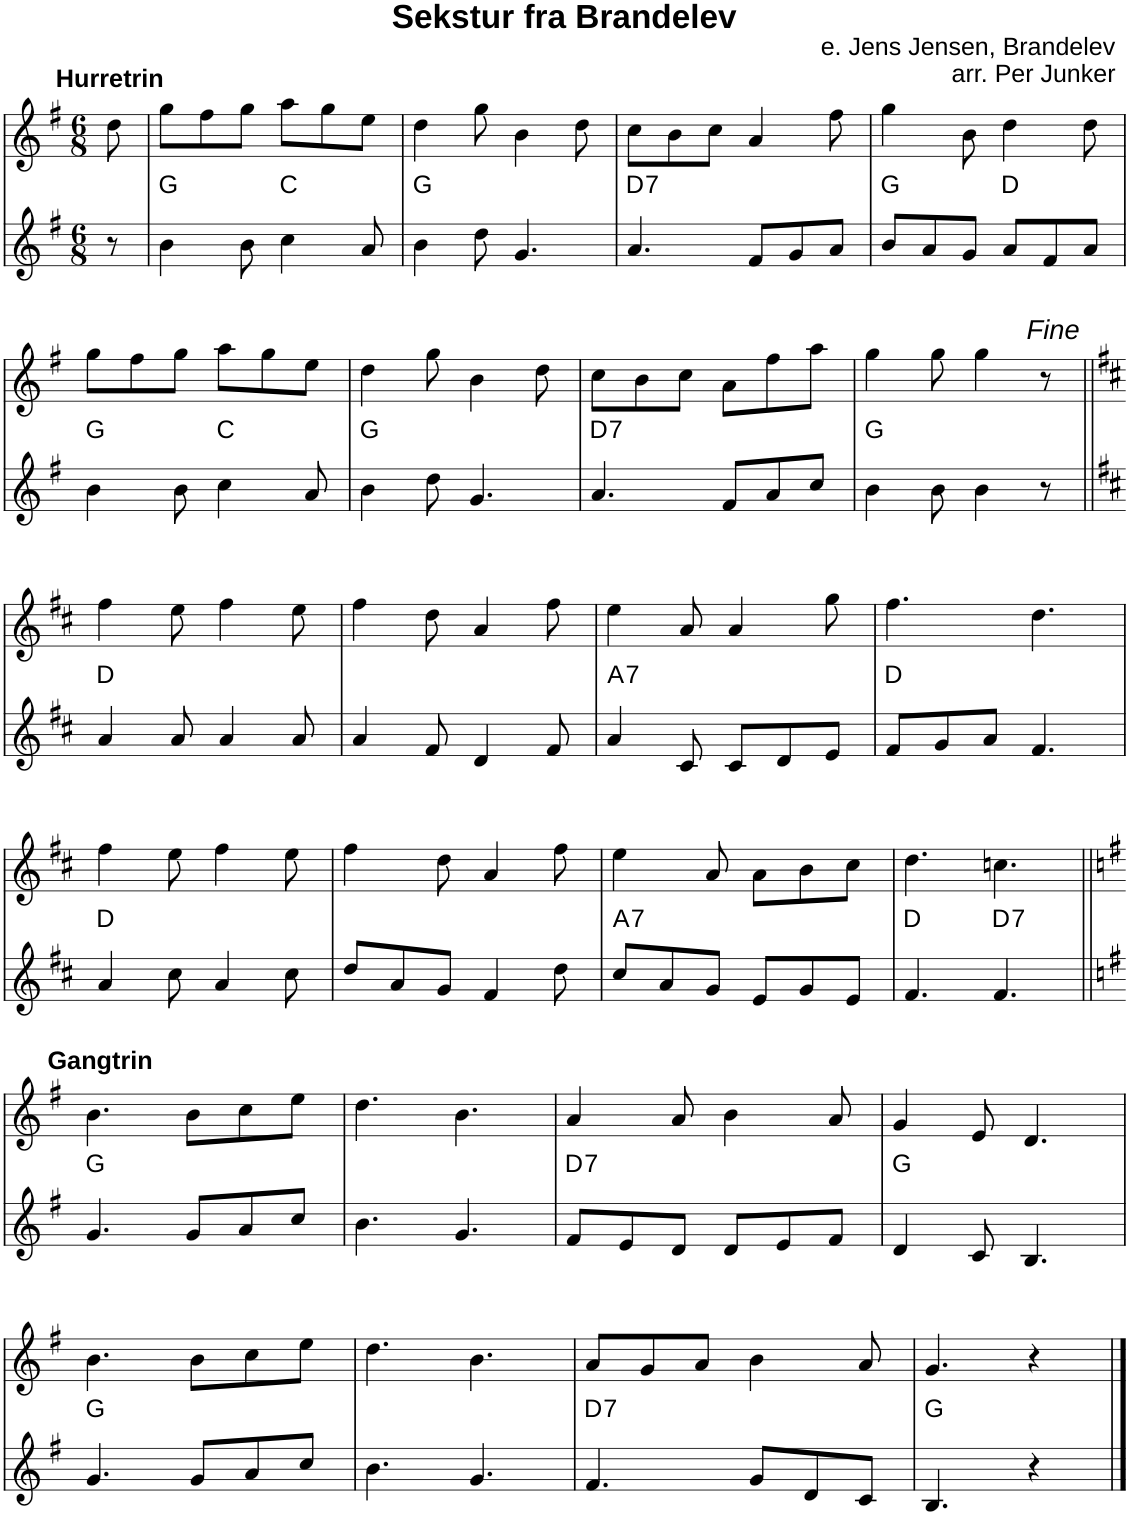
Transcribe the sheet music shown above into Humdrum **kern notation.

**kern	**kern	**harte
*part2	*part1	*part1
*staff2	*staff1	*
*I"Violin 2	*I"Violin 1	*
*I'Vln	*I'Vln	*
*clefG2	*clefG2	*
*k[f#]	*k[f#]	*
*M6/8	*M6/8	*
=	=	=
8r	8dd\	.
=1	=1	=1
!	!LO:TX:a:B:t=Hurretrin	!
4b\	8gg\L	G:maj
.	8ff#\	.
8b\	8gg\J	.
4cc\	8aa\L	C:maj
.	8gg\	.
8a/	8ee\J	.
=2	=2	=2
4b\	4dd\	G:maj
8dd\	8gg\	.
4.g/	4b\	.
.	8dd\	.
=3	=3	=3
!	!	!LO:H:kt=7
4.a/	8cc\L	D:7
.	8b\	.
.	8cc\J	.
8f#/L	4a/	.
8g/	.	.
8a/J	8ff#\	.
=4	=4	=4
8b/L	4gg\	G:maj
8a/	.	.
8g/J	8b\	.
8a/L	4dd\	D:maj
8f#/	.	.
8a/J	8dd\	.
!!LO:LB:g=z
=5	=5	=5
4b\	8gg\L	G:maj
.	8ff#\	.
8b\	8gg\J	.
4cc\	8aa\L	C:maj
.	8gg\	.
8a/	8ee\J	.
=6	=6	=6
4b\	4dd\	G:maj
8dd\	8gg\	.
4.g/	4b\	.
.	8dd\	.
=7	=7	=7
!	!	!LO:H:kt=7
4.a/	8cc\L	D:7
.	8b\	.
.	8cc\J	.
8f#/L	8a\L	.
8a/	8ff#\	.
8cc/J	8aa\J	.
=8	=8	=8
4b\	4gg\	G:maj
8b\	8gg\	.
4b\	4gg\	.
8r	8r	.
!!LO:LB:g=z
=9||	=9||	=9||
*k[f#c#]	*k[f#c#]	*
4a/	4ff#\	D:maj
8a/	8ee\	.
4a/	4ff#\	.
8a/	8ee\	.
=10	=10	=10
4a/	4ff#\	.
8f#/	8dd\	.
4d/	4a/	.
8f#/	8ff#\	.
=11	=11	=11
!	!	!LO:H:kt=7
4a/	4ee\	A:7
8c#/	8a/	.
8c#/L	4a/	.
8d/	.	.
8e/J	8gg\	.
=12	=12	=12
8f#/L	4.ff#\	D:maj
8g/	.	.
8a/J	.	.
4.f#/	4.dd\	.
!!LO:LB:g=z
=13	=13	=13
4a/	4ff#\	D:maj
8cc#\	8ee\	.
4a/	4ff#\	.
8cc#\	8ee\	.
=14	=14	=14
8dd/L	4ff#\	.
8a/	.	.
8g/J	8dd\	.
4f#/	4a/	.
8dd\	8ff#\	.
=15	=15	=15
!	!	!LO:H:kt=7
8cc#/L	4ee\	A:7
8a/	.	.
8g/J	8a/	.
8e/L	8a\L	.
8g/	8b\	.
8e/J	8cc#\J	.
=16	=16	=16
4.f#/	4.dd\	D:maj
!	!	!LO:H:kt=7
4.f#/	4.ccn\	D:7
!!LO:LB:g=z
=17||	=17||	=17||
*k[f#]	*k[f#]	*
!	!LO:TX:a:B:t=Gangtrin	!
4.g/	4.b\	G:maj
8g/L	8b\L	.
8a/	8cc\	.
8cc/J	8ee\J	.
=18	=18	=18
4.b\	4.dd\	.
4.g/	4.b\	.
=19	=19	=19
!	!	!LO:H:kt=7
8f#/L	4a/	D:7
8e/	.	.
8d/J	8a/	.
8d/L	4b\	.
8e/	.	.
8f#/J	8a/	.
=20	=20	=20
4d/	4g/	G:maj
8c/	8e/	.
4.B/	4.d/	.
!!LO:LB:g=z
=21	=21	=21
4.g/	4.b\	G:maj
8g/L	8b\L	.
8a/	8cc\	.
8cc/J	8ee\J	.
=22	=22	=22
4.b\	4.dd\	.
4.g/	4.b\	.
=23	=23	=23
!	!	!LO:H:kt=7
4.f#/	8a/L	D:7
.	8g/	.
.	8a/J	.
8g/L	4b\	.
8d/	.	.
8c/J	8a/	.
=24	=24	=24
4.B/	4.g/	G:maj
4r	4r	.
==	==	==
*-	*-	*-
